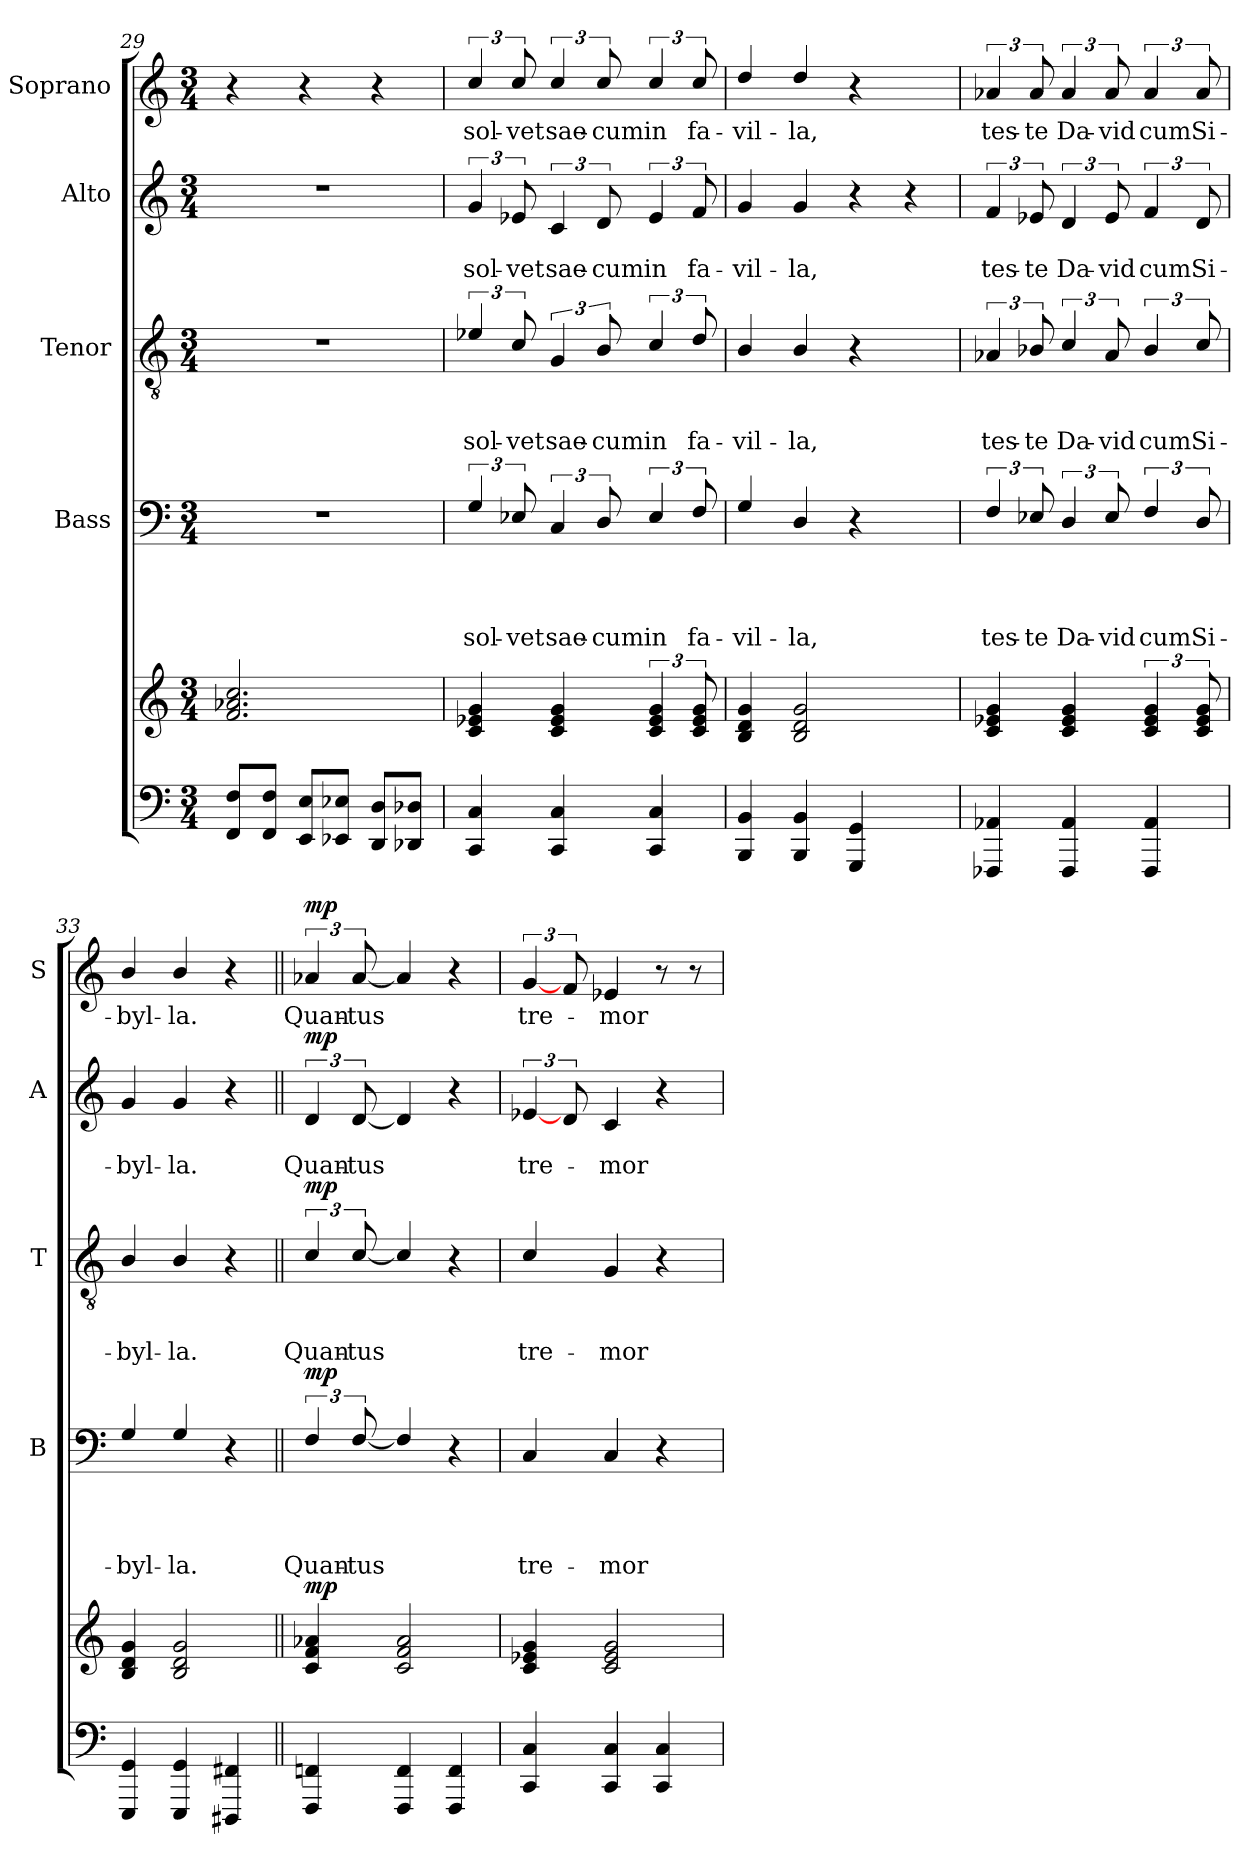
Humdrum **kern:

**kern	**kern	**dynam	**kern	**text	**text	**text	**text	**dynam	**kern	**text	**text	**text	**dynam	**kern	**text	**text	**dynam	**kern	**text	**dynam
*part5	*part5	*part5	*part4	*part4	*part4	*part4	*part4	*part4	*part3	*part3	*part3	*part3	*part3	*part2	*part2	*part2	*part2	*part1	*part1	*part1
*staff6	*staff5	*staff5/6	*staff4	*staff4	*staff4	*staff4	*staff4	*staff4	*staff3	*staff3	*staff3	*staff3	*staff3	*staff2	*staff2	*staff2	*staff2	*staff1	*staff1	*staff1
*	*	*	*I"Bass	*	*	*	*	*	*I"Tenor	*	*	*	*	*I"Alto	*	*	*	*I"Soprano	*	*
*	*	*	*I'B	*	*	*	*	*	*I'T	*	*	*	*	*I'A	*	*	*	*I'S	*	*
*clefF4	*clefG2	*	*clefF4	*	*	*	*	*	*clefGv2	*	*	*	*	*clefG2	*	*	*	*clefG2	*	*
*k[]	*k[]	*	*k[]	*	*	*	*	*	*k[]	*	*	*	*	*k[]	*	*	*	*k[]	*	*
*a:	*a:	*	*a:	*	*	*	*	*	*a:	*	*	*	*	*a:	*	*	*	*a:	*	*
*M3/4	*M3/4	*	*M3/4	*	*	*	*	*	*M3/4	*	*	*	*	*M3/4	*	*	*	*M3/4	*	*
=29	=29	=29	=29	=29	=29	=29	=29	=29	=29	=29	=29	=29	=29	=29	=29	=29	=29	=29	=29	=29
8FF/ 8F/L	2.f/ 2.a-X/ 2.cc/	.	2.r	.	.	.	.	.	2.r	.	.	.	.	2.r	.	.	.	4r	.	.
8FF/ 8F/J	.	.	.	.	.	.	.	.	.	.	.	.	.	.	.	.	.	.	.	.
8EE/ 8E/L	.	.	.	.	.	.	.	.	.	.	.	.	.	.	.	.	.	4r	.	.
8EE-X/ 8E-X/J	.	.	.	.	.	.	.	.	.	.	.	.	.	.	.	.	.	.	.	.
8DD/ 8D/L	.	.	.	.	.	.	.	.	.	.	.	.	.	.	.	.	.	4r	.	.
8DD-X/ 8D-X/J	.	.	.	.	.	.	.	.	.	.	.	.	.	.	.	.	.	.	.	.
!!LO:LB:g=z
=30	=30	=30	=30	=30	=30	=30	=30	=30	=30	=30	=30	=30	=30	=30	=30	=30	=30	=30	=30	=30
!	!	!	!	!	!	!	!LO:LY:b	!	!	!	!	!LO:LY:b	!	!	!	!LO:LY:b	!	!	!LO:LY:b	!
4CC/ 4C/	4c/ 4e-X/ 4g/	.	6G/	.	.	.	sol-	.	6e-X/	.	.	sol-	.	6g/	.	sol-	.	6cc/	sol-	.
!	!	!	!	!	!	!	!LO:LY:b	!	!	!	!	!LO:LY:b	!	!	!	!LO:LY:b	!	!	!LO:LY:b	!
.	.	.	12E-X/	.	.	.	-vet	.	12c/	.	.	-vet	.	12e-X/	.	-vet	.	12cc/	-vet	.
!	!	!	!	!	!	!	!LO:LY:b	!	!	!	!	!LO:LY:b	!	!	!	!LO:LY:b	!	!	!LO:LY:b	!
4CC/ 4C/	4c/ 4e-/ 4g/	.	6C/	.	.	.	sae-	.	6G/	.	.	sae-	.	6c/	.	sae-	.	6cc/	sae-	.
!	!	!	!	!	!	!	!LO:LY:b	!	!	!	!	!LO:LY:b	!	!	!	!LO:LY:b	!	!	!LO:LY:b	!
.	.	.	12D/	.	.	.	-cum	.	12B/	.	.	-cum	.	12d/	.	-cum	.	12cc/	-cum	.
!	!	!	!	!	!	!	!LO:LY:b	!	!	!	!	!LO:LY:b	!	!	!	!LO:LY:b	!	!	!LO:LY:b	!
4CC/ 4C/	6c/ 6e-/ 6g/	.	6E-/	.	.	.	in	.	6c/	.	.	in	.	6e-/	.	in	.	6cc/	in	.
!	!	!	!	!	!	!	!LO:LY:b	!	!	!	!	!LO:LY:b	!	!	!	!LO:LY:b	!	!	!LO:LY:b	!
.	12c/ 12e-/ 12g/	.	12F/	.	.	.	fa-	.	12d/	.	.	fa-	.	12f/	.	fa-	.	12cc/	fa-	.
=31	=31	=31	=31	=31	=31	=31	=31	=31	=31	=31	=31	=31	=31	=31	=31	=31	=31	=31	=31	=31
!	!	!	!	!	!	!	!LO:LY:b	!	!	!	!	!LO:LY:b	!	!	!	!LO:LY:b	!	!	!LO:LY:b	!
4BBB/ 4BB/	4B/ 4d/ 4g/	.	4G/	.	.	.	-vil-	.	4B/	.	.	-vil-	.	4g/	.	-vil-	.	4dd/	-vil-	.
!	!	!	!	!	!	!	!LO:LY:b	!	!	!	!	!LO:LY:b	!	!	!	!LO:LY:b	!	!	!LO:LY:b	!
4BBB/ 4BB/	2B/ 2d/ 2g/	.	4D/	.	.	.	-la,	.	4B/	.	.	-la,	.	4g/	.	-la,	.	4dd/	-la,	.
4GGG/ 4GG/	.	.	4r	.	.	.	.	.	4r	.	.	.	.	4r	.	.	.	4r	.	.
4ryy	4ryy	.	4ryy	.	.	.	.	.	4ryy	.	.	.	.	4r	.	.	.	4ryy	.	.
=32	=32	=32	=32	=32	=32	=32	=32	=32	=32	=32	=32	=32	=32	=32	=32	=32	=32	=32	=32	=32
!	!	!	!	!	!	!	!LO:LY:b	!	!	!	!	!LO:LY:b	!	!	!	!LO:LY:b	!	!	!LO:LY:b	!
4FFF-X/ 4AA-X/	4c/ 4e-X/ 4g/	.	6F/	.	.	.	tes-	.	6A-X/	.	.	tes-	.	6f/	.	tes-	.	6a-X/	tes-	.
!	!	!	!	!	!	!	!LO:LY:b	!	!	!	!	!LO:LY:b	!	!	!	!LO:LY:b	!	!	!LO:LY:b	!
.	.	.	12E-X/	.	.	.	-te	.	12B-X/	.	.	-te	.	12e-X/	.	-te	.	12a-/	-te	.
!	!	!	!	!	!	!	!LO:LY:b	!	!	!	!	!LO:LY:b	!	!	!	!LO:LY:b	!	!	!LO:LY:b	!
4FFF-/ 4AA-/	4c/ 4e-/ 4g/	.	6D/	.	.	.	Da-	.	6c/	.	.	Da-	.	6d/	.	Da-	.	6a-/	Da-	.
!	!	!	!	!	!	!	!LO:LY:b	!	!	!	!	!LO:LY:b	!	!	!	!LO:LY:b	!	!	!LO:LY:b	!
.	.	.	12E-/	.	.	.	-vid	.	12A-/	.	.	-vid	.	12e-/	.	-vid	.	12a-/	-vid	.
!	!	!	!	!	!	!	!LO:LY:b	!	!	!	!	!LO:LY:b	!	!	!	!LO:LY:b	!	!	!LO:LY:b	!
4FFF-/ 4AA-/	6c/ 6e-/ 6g/	.	6F/	.	.	.	cum	.	6B-/	.	.	cum	.	6f/	.	cum	.	6a-/	cum	.
!	!	!	!	!	!	!	!LO:LY:b	!	!	!	!	!LO:LY:b	!	!	!	!LO:LY:b	!	!	!LO:LY:b	!
.	12c/ 12e-/ 12g/	.	12D/	.	.	.	Si-	.	12c/	.	.	Si-	.	12d/	.	Si-	.	12a-/	Si-	.
=33	=33	=33	=33	=33	=33	=33	=33	=33	=33	=33	=33	=33	=33	=33	=33	=33	=33	=33	=33	=33
!	!	!	!	!	!	!	!LO:LY:b	!	!	!	!	!LO:LY:b	!	!	!	!LO:LY:b	!	!	!LO:LY:b	!
4EEE/ 4GG/	4B/ 4d/ 4g/	.	4G/	.	.	.	-byl-	.	4B/	.	.	-byl-	.	4g/	.	-byl-	.	4b/	-byl-	.
!	!	!	!	!	!	!	!LO:LY:b	!	!	!	!	!LO:LY:b	!	!	!	!LO:LY:b	!	!	!LO:LY:b	!
4EEE/ 4GG/	2B/ 2d/ 2g/	.	4G/	.	.	.	-la.	.	4B/	.	.	-la.	.	4g/	.	-la.	.	4b/	-la.	.
4DDD#X/ 4FF#X/	.	.	4r	.	.	.	.	.	4r	.	.	.	.	4r	.	.	.	4r	.	.
=34||	=34||	=34||	=34||	=34||	=34||	=34||	=34||	=34||	=34||	=34||	=34||	=34||	=34||	=34||	=34||	=34||	=34||	=34||	=34||	=34||
!	!	!LO:DY:a	!	!	!	!	!LO:LY:b	!LO:DY:a	!	!	!	!LO:LY:b	!LO:DY:a	!	!	!LO:LY:b	!LO:DY:a	!	!LO:LY:b	!LO:DY:a
4FFF/ 4FFni/	4c/ 4f/ 4a-X/	mp	6F/	.	.	.	Quan-	mp	6c/	.	.	Quan-	mp	6d/	.	Quan-	mp	6a-X/	Quan-	mp
!	!	!	!	!	!	!	!LO:LY:b	!	!	!	!	!LO:LY:b	!	!	!	!LO:LY:b	!	!	!LO:LY:b	!
.	.	.	[12F/	.	.	.	-tus	.	[12c/	.	.	-tus	.	[12d/	.	-tus	.	[12a-/	-tus	.
4FFF/ 4FF/	2c/ 2f/ 2a-/	.	4F/]	.	.	.	.	.	4c/]	.	.	.	.	4d/]	.	.	.	4a-/]	.	.
4FFF/ 4FF/	.	.	4r	.	.	.	.	.	4r	.	.	.	.	4r	.	.	.	4r	.	.
=35	=35	=35	=35	=35	=35	=35	=35	=35	=35	=35	=35	=35	=35	=35	=35	=35	=35	=35	=35	=35
!	!	!	!	!	!	!	!LO:LY:b	!	!	!	!	!LO:LY:b	!	!	!	!LO:LY:b	!	!	!LO:LY:b	!
4CC/ 4C/	4c/ 4e-X/ 4g/	.	4C/	.	.	.	tre-	.	4c/	.	.	tre-	.	[6e-X/	.	tre-	.	[6g/	tre-	.
.	.	.	.	.	.	.	.	.	.	.	.	.	.	12d/	.	.	.	12f/	.	.
!	!	!	!	!	!	!	!LO:LY:b	!	!	!	!	!LO:LY:b	!	!	!	!LO:LY:b	!	!	!LO:LY:b	!
4CC/ 4C/	2c/ 2e-/ 2g/	.	4C/	.	.	.	-mor	.	4G/	.	.	-mor	.	4c/	.	-mor	.	4e-X/	-mor	.
4CC/ 4C/	.	.	4r	.	.	.	.	.	4r	.	.	.	.	4r	.	.	.	8r	.	.
.	.	.	.	.	.	.	.	.	.	.	.	.	.	.	.	.	.	8r	.	.
=	=	=	=	=	=	=	=	=	=	=	=	=	=	=	=	=	=	=	=	=
*-	*-	*-	*-	*-	*-	*-	*-	*-	*-	*-	*-	*-	*-	*-	*-	*-	*-	*-	*-	*-
